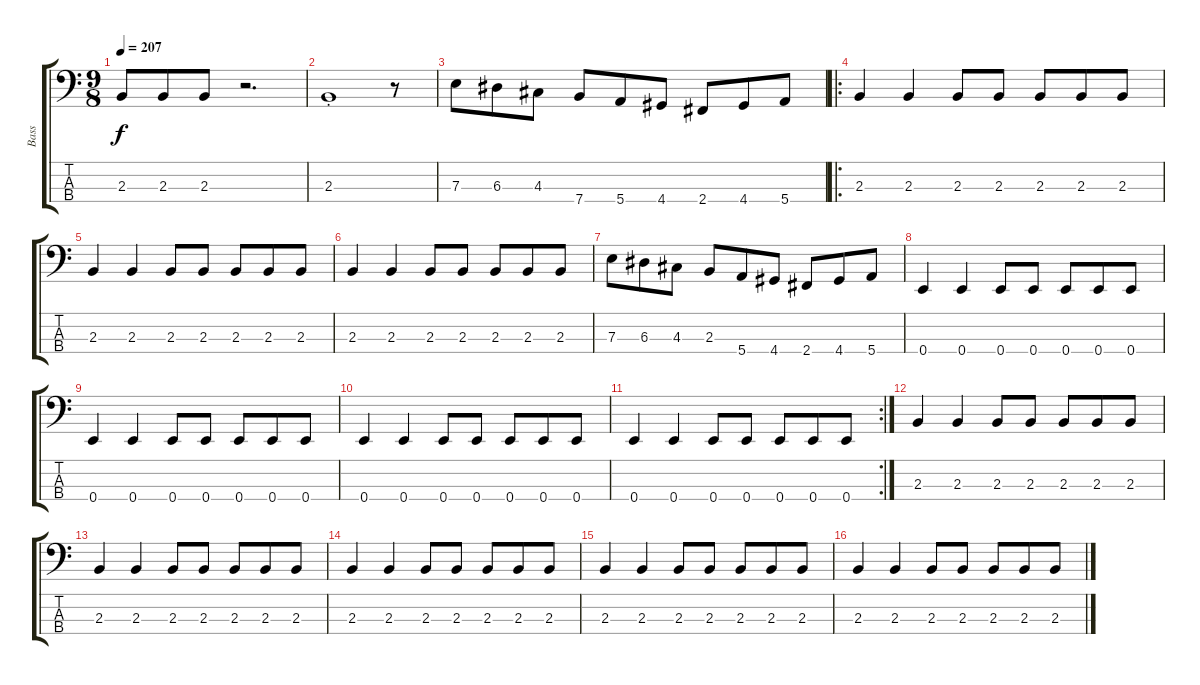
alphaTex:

\track ("Bass" "Bass") {instrument electricbassfinger}
\staff {score tabs}
\tuning (G2 D2 A1 E1) {hide}
\ts (9 8)
\tempo 207
\clef f4
\ks c
2.3.8{dy f} 2.3.8 2.3.8 r.2{d} |
2.3{st}.1 r.8 |
7.3.8 6.3.8 4.3.8 7.4.8 5.4.8 4.4.8 2.4.8 4.4.8 5.4.8 |
\ro
2.3.4 2.3.4 2.3.8 2.3.8 2.3.8 2.3.8 2.3.8 |
2.3.4 2.3.4 2.3.8 2.3.8 2.3.8 2.3.8 2.3.8 |
2.3.4 2.3.4 2.3.8 2.3.8 2.3.8 2.3.8 2.3.8 |
7.3.8 6.3.8 4.3.8 2.3.8 5.4.8 4.4.8 2.4.8 4.4.8 5.4.8 |
0.4.4 0.4.4 0.4.8 0.4.8 0.4.8 0.4.8 0.4.8 |
0.4.4 0.4.4 0.4.8 0.4.8 0.4.8 0.4.8 0.4.8 |
0.4.4 0.4.4 0.4.8 0.4.8 0.4.8 0.4.8 0.4.8 |
\rc 2
0.4.4 0.4.4 0.4.8 0.4.8 0.4.8 0.4.8 0.4.8 |
2.3.4 2.3.4 2.3.8 2.3.8 2.3.8 2.3.8 2.3.8 |
2.3.4 2.3.4 2.3.8 2.3.8 2.3.8 2.3.8 2.3.8 |
2.3.4 2.3.4 2.3.8 2.3.8 2.3.8 2.3.8 2.3.8 |
2.3.4 2.3.4 2.3.8 2.3.8 2.3.8 2.3.8 2.3.8 |
2.3.4 2.3.4 2.3.8 2.3.8 2.3.8 2.3.8 2.3.8
